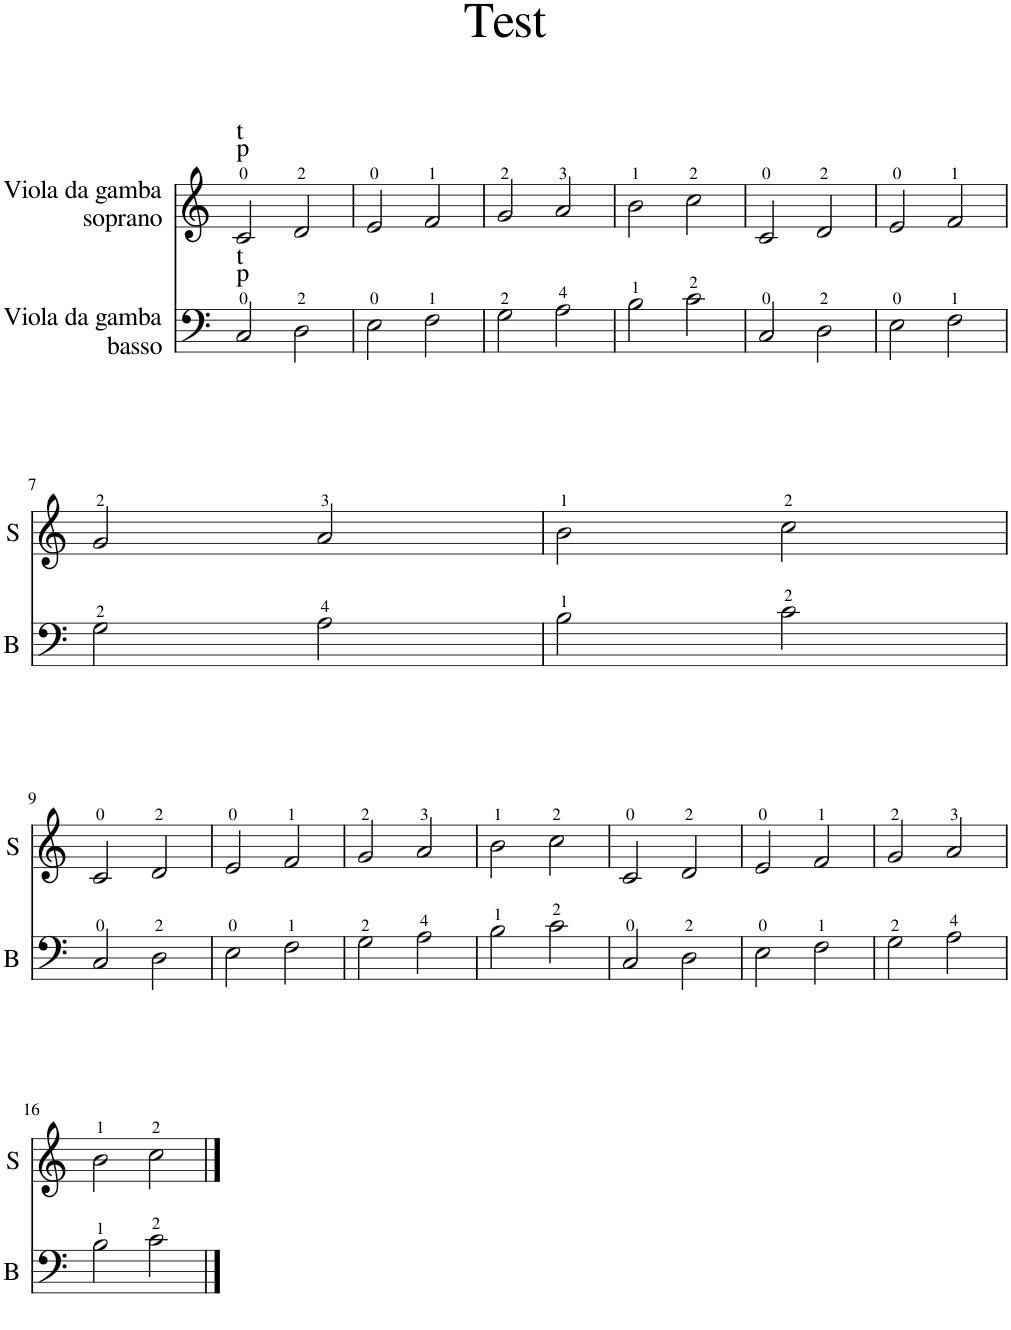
**kern	**harte	**kern	**harte
*part2	*part2	*part1	*part1
*staff2	*	*staff1	*
*I"Viola da gamba basso	*	*I"Viola da gamba soprano	*
*I'B	*	*I'S	*
*clefF4	*	*clefG2	*
*k[]	*	*k[]	*
=1	=1	=1	=1
!	!LO:H:n=1:kt=p	!	!
!	!LO:H:n=2:kt=t	!	!LO:H:n=1:kt=p
!	!	!	!LO:H:n=2:kt=t
2C/	N N	2c/	N N
2D\	.	2d/	.
=2	=2	=2	=2
2E\	.	2e/	.
2F\	.	2f/	.
=3	=3	=3	=3
2G\	.	2g/	.
2A\	.	2a/	.
=4	=4	=4	=4
2B\	.	2b\	.
2c\	.	2cc\	.
=5	=5	=5	=5
2C/	.	2c/	.
2D\	.	2d/	.
=6	=6	=6	=6
2E\	.	2e/	.
2F\	.	2f/	.
!!LO:LB:g=z
=7	=7	=7	=7
2G\	.	2g/	.
2A\	.	2a/	.
=8	=8	=8	=8
2B\	.	2b\	.
2c\	.	2cc\	.
!!LO:LB:g=z
=9	=9	=9	=9
2C/	.	2c/	.
2D\	.	2d/	.
=10	=10	=10	=10
2E\	.	2e/	.
2F\	.	2f/	.
=11	=11	=11	=11
2G\	.	2g/	.
2A\	.	2a/	.
=12	=12	=12	=12
2B\	.	2b\	.
2c\	.	2cc\	.
=13	=13	=13	=13
2C/	.	2c/	.
2D\	.	2d/	.
=14	=14	=14	=14
2E\	.	2e/	.
2F\	.	2f/	.
=15	=15	=15	=15
2G\	.	2g/	.
2A\	.	2a/	.
!!LO:LB:g=z
=16	=16	=16	=16
2B\	.	2b\	.
2c\	.	2cc\	.
==	==	==	==
*-	*-	*-	*-
